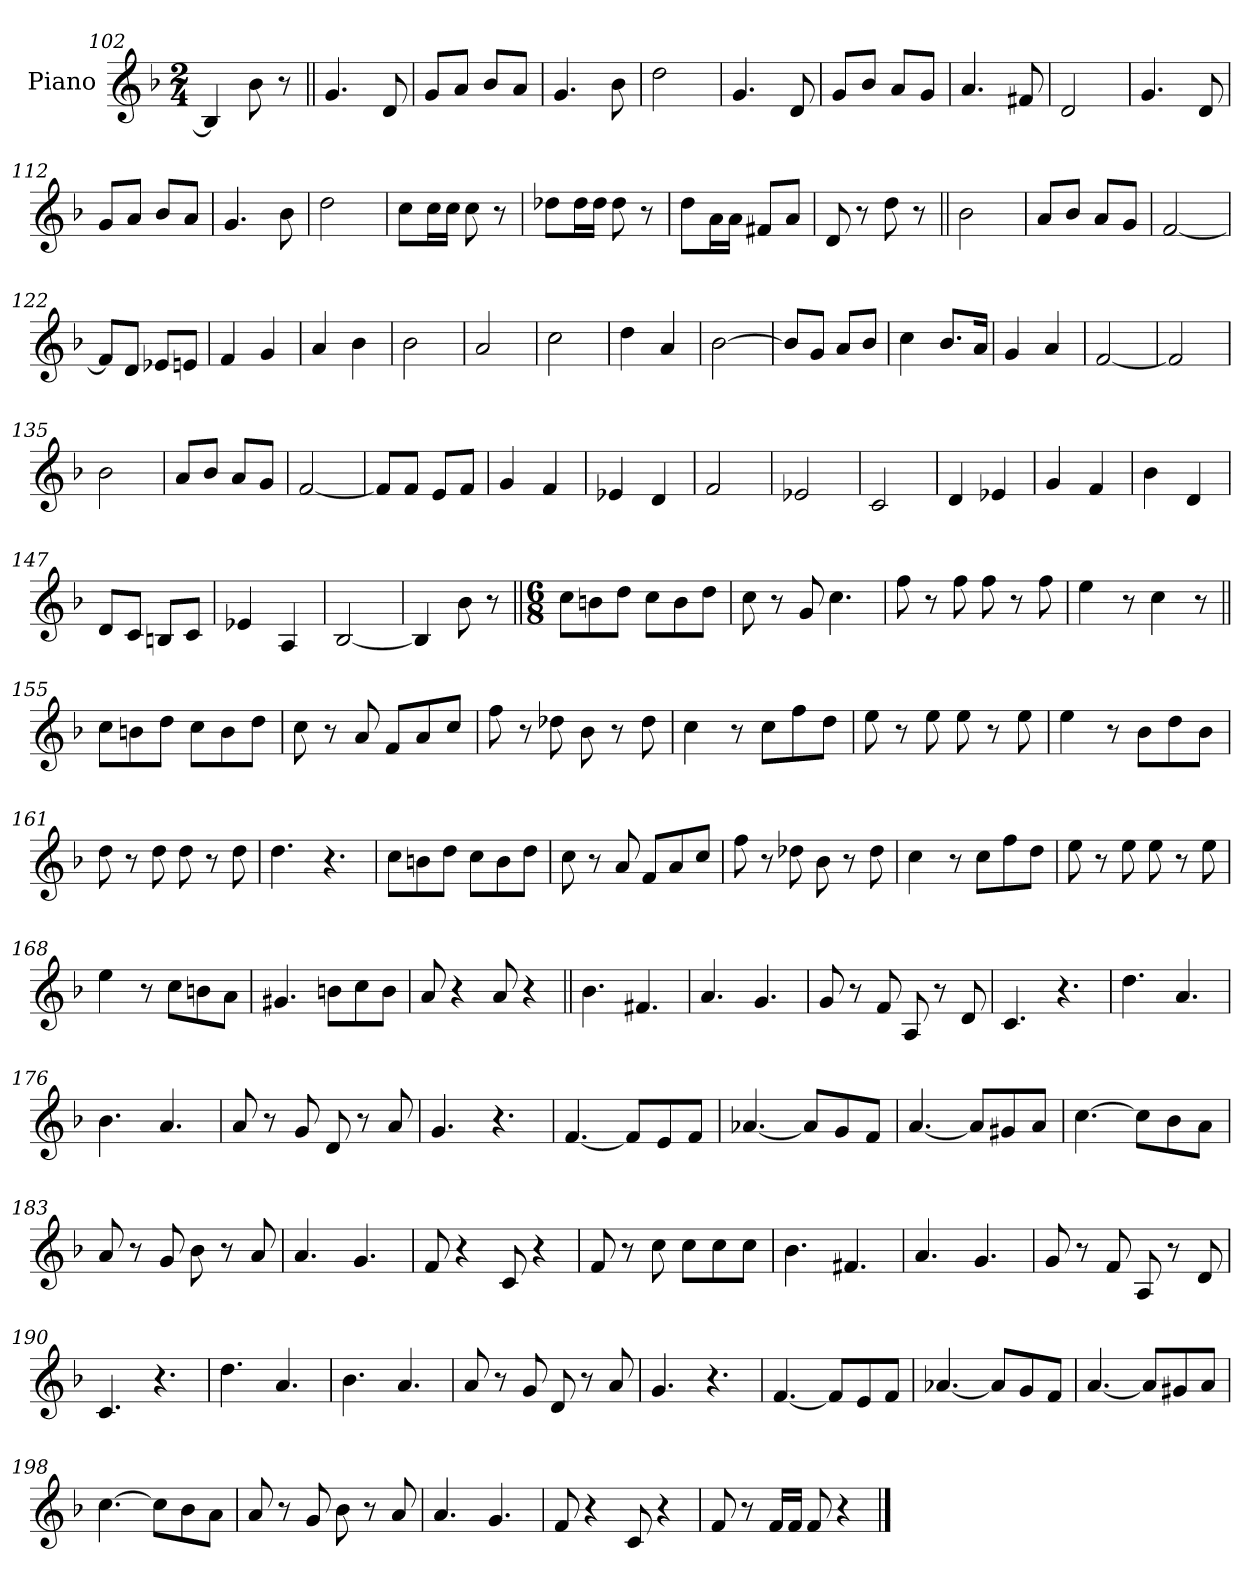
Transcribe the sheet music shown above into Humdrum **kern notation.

**kern
*part1
*staff1
*I"Piano
*I'Pno.
*clefG2
*k[b-]
*M2/4
=102
4B-]
8b-
8r
=103||
4.g
8d
=104
8gL
8aJ
8b-L
8aJ
=105
4.g
8b-
=106
2dd
=107
4.g
8d
=108
8gL
8b-J
8aL
8gJ
=109
4.a
8f#X
=110
2d
=111
4.g
8d
=112
8gL
8aJ
8b-L
8aJ
=113
4.g
8b-
=114
2dd
=115
8ccL
16ccL
16ccJJ
8cc
8r
=116
8dd-XL
16dd-L
16dd-JJ
8dd-
8r
=117
8ddL
16aL
16aJJ
8f#XL
8aJ
=118
8d
8r
8dd
8r
=119||
2b-
=120
8aL
8b-J
8aL
8gJ
=121
[2f
=122
8fL]
8dJ
8e-XL
8enJ
=123
4f
4g
=124
4a
4b-
=125
2b-
=126
2a
=127
2cc
=128
4dd
4a
=129
[2b-
=130
8b-L]
8gJ
8aL
8b-J
=131
4cc
8.b-L
16aJk
=132
4g
4a
=133
[2f
=134
2f]
=135
2b-
=136
8aL
8b-J
8aL
8gJ
=137
[2f
=138
8fL]
8fJ
8eL
8fJ
=139
4g
4f
=140
4e-X
4d
=141
2f
=142
2e-X
=143
2c
=144
4d
4e-X
=145
4g
4f
=146
4b-
4d
=147
8dL
8cJ
8BnL
8cJ
=148
4e-X
4A
=149
[2B-
=150
4B-]
8b-
8r
=151||
*M6/8
*MM180
8ccL
8bn
8ddJ
8ccL
8b
8ddJ
=152
8cc
8r
8g
4.cc
=153
8ff
8r
8ff
8ff
8r
8ff
=154
4ee
8r
4cc
8r
=155||
8ccL
8bn
8ddJ
8ccL
8b
8ddJ
=156
8cc
8r
8a
8fL
8a
8ccJ
=157
8ff
8r
8dd-X
8b-
8r
8dd-
=158
4cc
8r
8ccL
8ff
8ddJ
=159
8ee
8r
8ee
8ee
8r
8ee
=160
4ee
8r
8b-L
8dd
8b-J
=161
8dd
8r
8dd
8dd
8r
8dd
=162
4.dd
4.r
=163
8ccL
8bn
8ddJ
8ccL
8b
8ddJ
=164
8cc
8r
8a
8fL
8a
8ccJ
=165
8ff
8r
8dd-X
8b-
8r
8dd-
=166
4cc
8r
8ccL
8ff
8ddJ
=167
8ee
8r
8ee
8ee
8r
8ee
=168
4ee
8r
8ccL
8bn
8aJ
=169
4.g#X
8bnL
8cc
8bJ
=170
8a
4r
8a
4r
=171||
4.b-
4.f#X
=172
4.a
4.g
=173
8g
8r
8f
8A
8r
8d
=174
4.c
4.r
=175
4.dd
4.a
=176
4.b-
4.a
=177
8a
8r
8g
8d
8r
8a
=178
4.g
4.r
=179
[4.f
8fL]
8e
8fJ
=180
[4.a-X
8a-L]
8g
8fJ
=181
[4.a
8aL]
8g#X
8aJ
=182
[4.cc
8ccL]
8b-
8aJ
=183
8a
8r
8g
8b-
8r
8a
=184
4.a
4.g
=185
8f
4r
8c
4r
=186
8f
8r
8cc
8ccL
8cc
8ccJ
=187
4.b-
4.f#X
=188
4.a
4.g
=189
8g
8r
8f
8A
8r
8d
=190
4.c
4.r
=191
4.dd
4.a
=192
4.b-
4.a
=193
8a
8r
8g
8d
8r
8a
=194
4.g
4.r
=195
[4.f
8fL]
8e
8fJ
=196
[4.a-X
8a-L]
8g
8fJ
=197
[4.a
8aL]
8g#X
8aJ
=198
[4.cc
8ccL]
8b-
8aJ
=199
8a
8r
8g
8b-
8r
8a
=200
4.a
4.g
=201
8f
4r
8c
4r
=202
8f
8r
16fLL
16fJJ
8f
4r
==
*-
